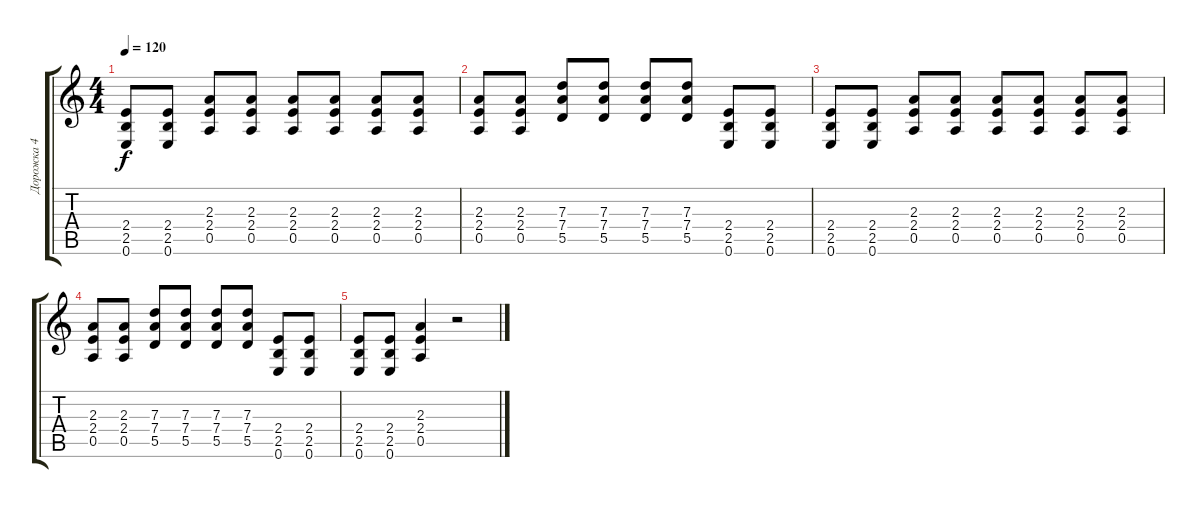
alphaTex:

\track ("Дорожка 4" "Дорожка 4") {instrument acousticguitarnylon}
\staff {score tabs}
\tuning (E4 B3 G3 D3 A2 E2) {hide}
\ts (4 4)
\tempo 120
\clef g2
\ks c
(2.4 2.5 0.6).8{dy f} (2.4 2.5 0.6).8 (2.3 2.4 0.5).8 (2.3 2.4 0.5).8 (2.3 2.4 0.5).8 (2.3 2.4 0.5).8 (2.3 2.4 0.5).8 (2.3 2.4 0.5).8 |
(2.3 2.4 0.5).8 (2.3 2.4 0.5).8 (7.3 7.4 5.5).8 (7.3 7.4 5.5).8 (7.3 7.4 5.5).8 (7.3 7.4 5.5).8 (2.4 2.5 0.6).8 (2.4 2.5 0.6).8 |
(2.4 2.5 0.6).8 (2.4 2.5 0.6).8 (2.3 2.4 0.5).8 (2.3 2.4 0.5).8 (2.3 2.4 0.5).8 (2.3 2.4 0.5).8 (2.3 2.4 0.5).8 (2.3 2.4 0.5).8 |
(2.3 2.4 0.5).8 (2.3 2.4 0.5).8 (7.3 7.4 5.5).8 (7.3 7.4 5.5).8 (7.3 7.4 5.5).8 (7.3 7.4 5.5).8 (2.4 2.5 0.6).8 (2.4 2.5 0.6).8 |
(2.4 2.5 0.6).8 (2.4 2.5 0.6).8 (2.3 2.4 0.5).4 r.2
